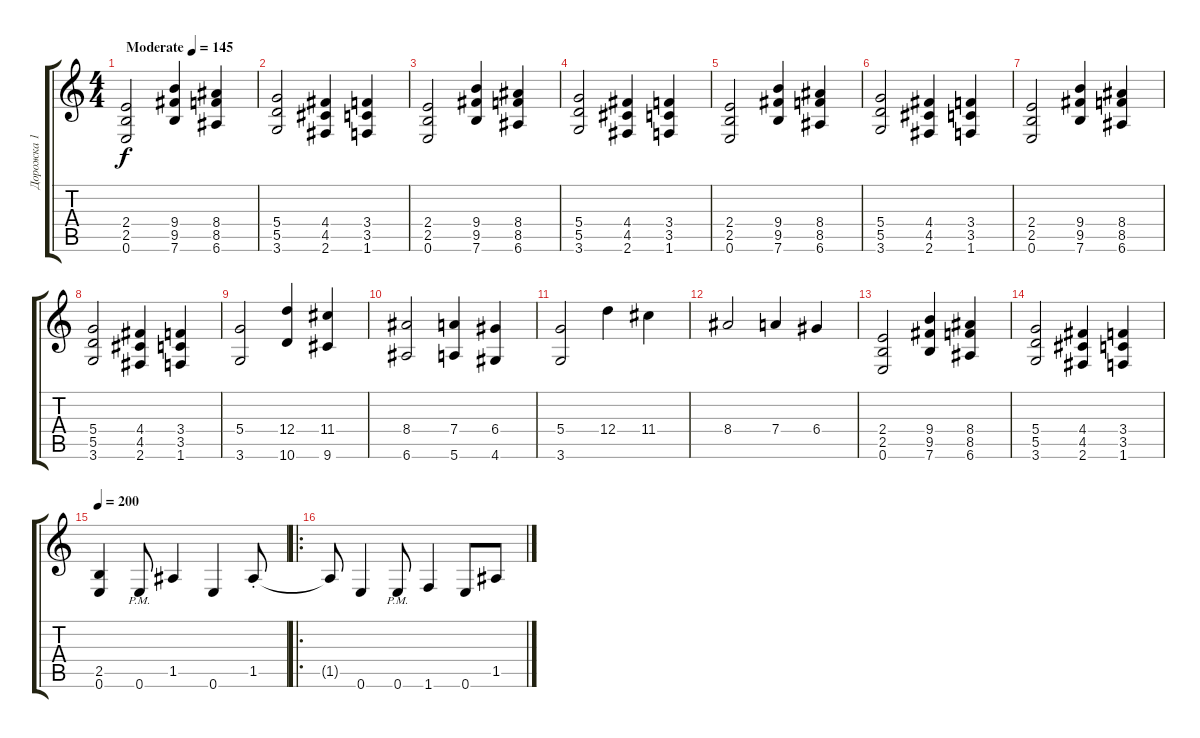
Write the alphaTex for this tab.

\track ("Дорожка 1" "Дорожка 1") {instrument distortionguitar}
\staff {score tabs}
\tuning (E4 B3 G3 D3 A2 E2) {hide}
\ts (4 4)
\tempo (145 "Moderate")
\tempo 125
\tempo (145 "Moderate")
\clef g2
\ks c
(2.4 2.5 0.6).2{dy f instrument distortionguitar} (9.4 9.5 7.6).4 (8.4 8.5 6.6).4 |
(5.4 5.5 3.6).2 (4.4 4.5 2.6).4 (3.4 3.5 1.6).4 |
(2.4 2.5 0.6).2 (9.4 9.5 7.6).4 (8.4 8.5 6.6).4 |
(5.4 5.5 3.6).2 (4.4 4.5 2.6).4 (3.4 3.5 1.6).4 |
(2.4 2.5 0.6).2 (9.4 9.5 7.6).4 (8.4 8.5 6.6).4 |
(5.4 5.5 3.6).2 (4.4 4.5 2.6).4 (3.4 3.5 1.6).4 |
(2.4 2.5 0.6).2 (9.4 9.5 7.6).4 (8.4 8.5 6.6).4 |
(5.4 5.5 3.6).2 (4.4 4.5 2.6).4 (3.4 3.5 1.6).4 |
(5.4 3.6).2 (12.4 10.6).4 (11.4 9.6).4 |
(8.4 6.6).2 (7.4 5.6).4 (6.4 4.6).4 |
(5.4 3.6).2 12.4.4 11.4.4 |
8.4.2 7.4.4 6.4.4 |
(2.4 2.5 0.6).2 (9.4 9.5 7.6).4 (8.4 8.5 6.6).4 |
(5.4 5.5 3.6).2 (4.4 4.5 2.6).4 (3.4 3.5 1.6).4 |
\tempo 200
(2.5 0.6).4 0.6{pm}.8 1.5.4 0.6.4 1.5{st}.8 |
\ro
1.5{t}.8 0.6.4 0.6{pm}.8 1.6.4 0.6.8 1.5.8
